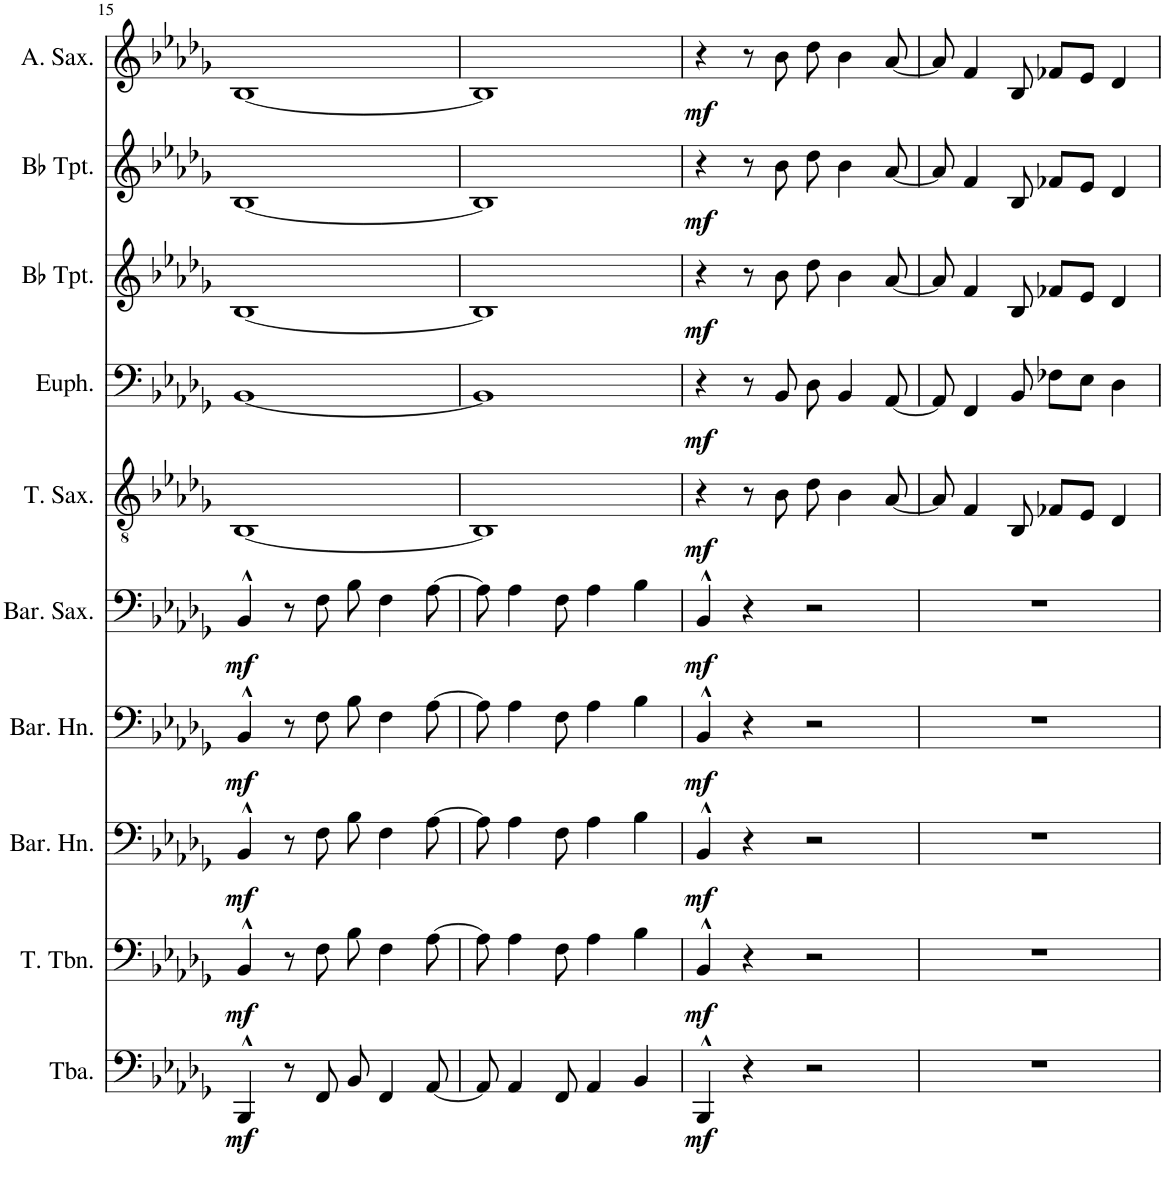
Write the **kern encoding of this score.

**kern	**dynam	**kern	**dynam	**kern	**dynam	**kern	**dynam	**kern	**dynam	**kern	**dynam	**kern	**dynam	**kern	**dynam	**kern	**dynam	**kern	**dynam
*part10	*part10	*part9	*part9	*part8	*part8	*part7	*part7	*part6	*part6	*part5	*part5	*part4	*part4	*part3	*part3	*part2	*part2	*part1	*part1
*staff10	*staff10	*staff9	*staff9	*staff8	*staff8	*staff7	*staff7	*staff6	*staff6	*staff5	*staff5	*staff4	*staff4	*staff3	*staff3	*staff2	*staff2	*staff1	*staff1
*I"Tuba	*	*I"Tenor Trombone	*	*I"C Baritone Horn	*	*I"Bb Valve Trombone	*	*I"Baritone Saxophone	*	*I"Tenor Saxophone	*	*I"Euphonium	*	*I"Bb Trumpet	*	*I"Bb Trumpet	*	*I"Alto Saxophone	*
*I'Tba.	*	*I'T. Tbn.	*	*I'Bar. Hn.	*	*	*	*I'Bar. Sax.	*	*I'T. Sax.	*	*I'Euph.	*	*I'Bb Tpt.	*	*I'Bb Tpt.	*	*I'A. Sax.	*
!!LO:PB:g=z
*clefF4	*	*clefF4	*	*clefF4	*	*clefF4	*	*clefF4	*	*clefGv2	*	*clefF4	*	*clefG2	*	*clefG2	*	*clefG2	*
*	*	*	*	*ITrd4c7	*	*ITrd4c7	*	*ITrd12c21	*	*ITrd8c14	*	*	*	*ITrd1c2	*	*ITrd1c2	*	*ITrd5c9	*
*k[b-e-a-d-g-]	*	*k[b-e-a-d-g-]	*	*k[b-e-a-d-g-]	*	*k[b-e-a-d-g-]	*	*k[b-e-a-d-g-]	*	*k[b-e-a-d-g-]	*	*k[b-e-a-d-g-]	*	*k[b-e-a-d-g-]	*	*k[b-e-a-d-g-]	*	*k[b-e-a-d-g-]	*
*M4/4	*	*M4/4	*	*M4/4	*	*M4/4	*	*M4/4	*	*M4/4	*	*M4/4	*	*M4/4	*	*M4/4	*	*M4/4	*
=15	=15	=15	=15	=15	=15	=15	=15	=15	=15	=15	=15	=15	=15	=15	=15	=15	=15	=15	=15
!	!LO:DY:b	!	!LO:DY:b	!	!LO:DY:b	!	!LO:DY:b	!	!LO:DY:b	!	!	!	!	!	!	!	!	!	!
4BBB-^^/	mf	4BB-^^/	mf	4BB-^^/	mf	4BB-^^/	mf	4BB-^^/	mf	[1BB-	.	[1BB-	.	[1B-	.	[1B-	.	[1B-	.
8r	.	8r	.	8r	.	8r	.	8r	.	.	.	.	.	.	.	.	.	.	.
8FF/	.	8F\	.	8F\	.	8F\	.	8F\	.	.	.	.	.	.	.	.	.	.	.
8BB-/	.	8B-\	.	8B-\	.	8B-\	.	8B-\	.	.	.	.	.	.	.	.	.	.	.
4FF/	.	4F\	.	4F\	.	4F\	.	4F\	.	.	.	.	.	.	.	.	.	.	.
[8AA-/	.	[8A-\	.	[8A-\	.	[8A-\	.	[8A-\	.	.	.	.	.	.	.	.	.	.	.
=16	=16	=16	=16	=16	=16	=16	=16	=16	=16	=16	=16	=16	=16	=16	=16	=16	=16	=16	=16
8AA-/]	.	8A-\]	.	8A-\]	.	8A-\]	.	8A-\]	.	1BB-]	.	1BB-]	.	1B-]	.	1B-]	.	1B-]	.
4AA-/	.	4A-\	.	4A-\	.	4A-\	.	4A-\	.	.	.	.	.	.	.	.	.	.	.
8FF/	.	8F\	.	8F\	.	8F\	.	8F\	.	.	.	.	.	.	.	.	.	.	.
4AA-/	.	4A-\	.	4A-\	.	4A-\	.	4A-\	.	.	.	.	.	.	.	.	.	.	.
4BB-/	.	4B-\	.	4B-\	.	4B-\	.	4B-\	.	.	.	.	.	.	.	.	.	.	.
=17	=17	=17	=17	=17	=17	=17	=17	=17	=17	=17	=17	=17	=17	=17	=17	=17	=17	=17	=17
!	!LO:DY:b	!	!LO:DY:b	!	!LO:DY:b	!	!LO:DY:b	!	!LO:DY:b	!	!LO:DY:b	!	!LO:DY:b	!	!LO:DY:b	!	!LO:DY:b	!	!LO:DY:b
4BBB-^^/	mf	4BB-^^/	mf	4BB-^^/	mf	4BB-^^/	mf	4BB-^^/	mf	4r	mf	4r	mf	4r	mf	4r	mf	4r	mf
4r	.	4r	.	4r	.	4r	.	4r	.	8r	.	8r	.	8r	.	8r	.	8r	.
.	.	.	.	.	.	.	.	.	.	8B-\	.	8BB-/	.	8b-\	.	8b-\	.	8b-\	.
2r	.	2r	.	2r	.	2r	.	2r	.	8d-\	.	8D-\	.	8dd-\	.	8dd-\	.	8dd-\	.
.	.	.	.	.	.	.	.	.	.	4B-\	.	4BB-/	.	4b-\	.	4b-\	.	4b-\	.
.	.	.	.	.	.	.	.	.	.	[8A-/	.	[8AA-/	.	[8a-/	.	[8a-/	.	[8a-/	.
=18	=18	=18	=18	=18	=18	=18	=18	=18	=18	=18	=18	=18	=18	=18	=18	=18	=18	=18	=18
1r	.	1r	.	1r	.	1r	.	1r	.	8A-/]	.	8AA-/]	.	8a-/]	.	8a-/]	.	8a-/]	.
.	.	.	.	.	.	.	.	.	.	4F/	.	4FF/	.	4f/	.	4f/	.	4f/	.
.	.	.	.	.	.	.	.	.	.	8BB-/	.	8BB-/	.	8B-/	.	8B-/	.	8B-/	.
.	.	.	.	.	.	.	.	.	.	8F-X/L	.	8F-X\L	.	8f-X/L	.	8f-X/L	.	8f-X/L	.
.	.	.	.	.	.	.	.	.	.	8E-/J	.	8E-\J	.	8e-/J	.	8e-/J	.	8e-/J	.
.	.	.	.	.	.	.	.	.	.	4D-/	.	4D-\	.	4d-/	.	4d-/	.	4d-/	.
=	=	=	=	=	=	=	=	=	=	=	=	=	=	=	=	=	=	=	=
*-	*-	*-	*-	*-	*-	*-	*-	*-	*-	*-	*-	*-	*-	*-	*-	*-	*-	*-	*-
